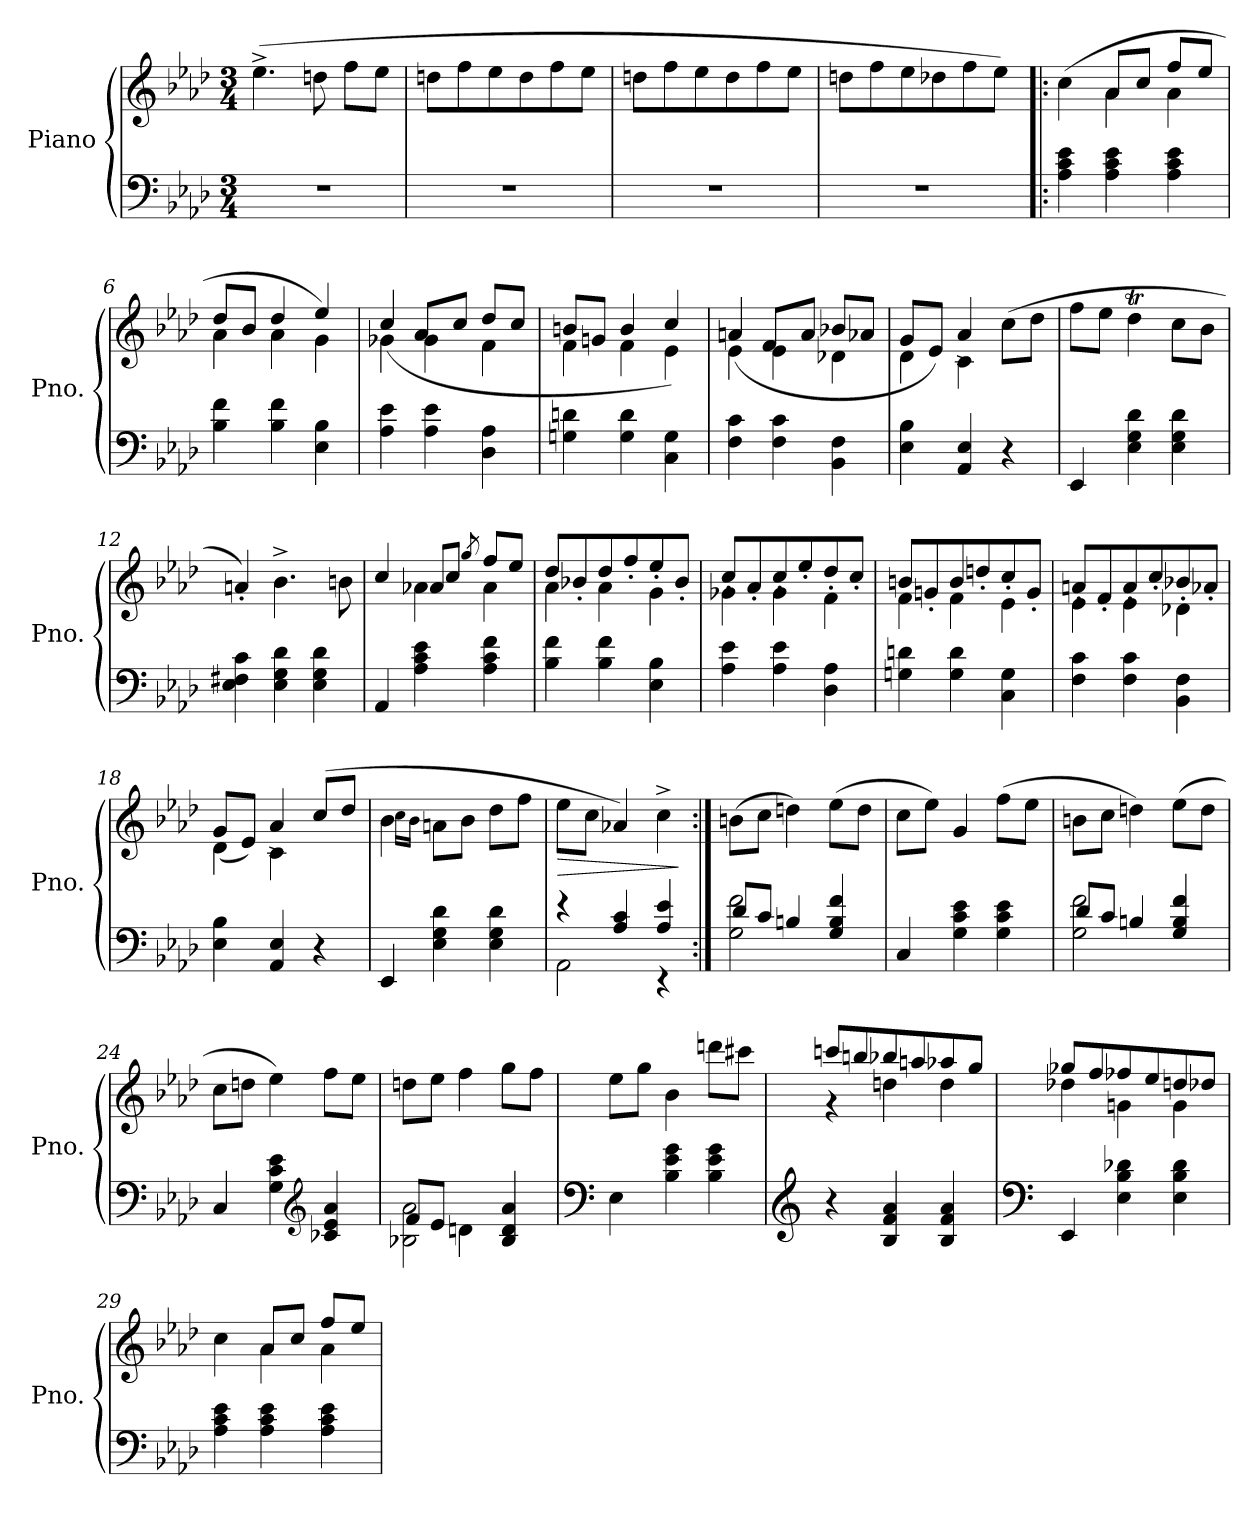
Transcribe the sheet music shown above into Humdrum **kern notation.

**kern	**kern	**dynam
*part1	*part1	*part1
*staff2	*staff1	*staff1/2
*I"Piano	*	*
*I'Pno.	*	*
*clefF4	*clefG2	*
*k[b-e-a-d-]	*k[b-e-a-d-]	*
*M3/4	*M3/4	*
*MM160	*MM160	*
=1	=1	=1
2.r	(>4.ee-^\	.
.	8ddn\	.
.	8ff\L	.
.	8ee-\J	.
=2	=2	=2
2.r	8ddn\L	.
.	8ff\	.
.	8ee-\	.
.	8dd\	.
.	8ff\	.
.	8ee-\J	.
=3	=3	=3
2.r	8ddn\L	.
.	8ff\	.
.	8ee-\	.
.	8dd\	.
.	8ff\	.
.	8ee-\J	.
=4	=4	=4
2.r	8ddn\L	.
.	8ff\	.
.	8ee-\	.
.	8dd-X\	.
.	8ff\	.
.	8ee-\J)	.
!!LO:LB:g=z
=5!|:	=5!|:	=5!|:
*	*^	*
4A-\ 4c\ 4e-\	(>4cc\	4ryy	.
4A-\ 4c\ 4e-\	4a-\	8a-/L	.
.	.	8cc/J	.
4A-\ 4c\ 4e-\	4a-\	8ff/L	.
.	.	8ee-/J	.
=6	=6	=6	=6
4B-\ 4f\	4a-\	8dd-/L	.
.	.	8b-/J	.
4B-\ 4f\	4a-\	4dd-/	.
4E-\ 4B-\	4g\)	4ee-/	.
=7	=7	=7	=7
4A-\ 4e-\	4g-X\	(>4cc/	.
4A-\ 4e-\	4g-\	8a-/L	.
.	.	8cc/J	.
4D-\ 4A-\	4f\	8dd-/L	.
.	.	8cc/J	.
=8	=8	=8	=8
4Gn\ 4dn\	4f\	8bn/L	.
.	.	8gn/J	.
4G\ 4d\	4f\	4b/	.
4C\ 4G\	4e-\	4cc/)	.
!!LO:LB:g=z	!!
=9	=9	=9	=9
4F\ 4c\	4e-\	(>4an/	.
4F\ 4c\	4e-\	8f/L	.
.	.	8a/J	.
4BB-\ 4F\	4d-X\	8b-X/L	.
.	.	8a-X/J	.
=10	=10	=10	=10
4E-\ 4B-\	4d-\	8g/L	.
.	.	8e-/J)	.
4AA-/ 4E-/	4c\	4a-^/	.
4r	(>8cc\L	4ryy	.
.	8dd-\J	.	.
*	*v	*v	*
=11	=11	=11
4EE-/	8ff\L	.
.	8ee-\J	.
4E-\ 4G\ 4d-\	4dd-T\	.
4E-\ 4G\ 4d-\	8cc\L	.
.	8b-\J	.
=12	=12	=12
4E-\ 4F#X\ 4c\	4an'/)	.
4E-\ 4G\ 4d-\	4.b-^\	.
4E-\ 4G\ 4d-\	.	.
.	8bn\	.
!!LO:LB:g=z
=13	=13	=13
*	*^	*
4AA-/	4cc/	4ryy	.
4A-\ 4c\ 4e-\	4a-X\	8a-/L	.
.	.	8cc/J	.
.	.	8qgg/	.
4A-\ 4c\ 4f\	4a-\	8ff/L	.
.	.	8ee-/J	.
=14	=14	=14	=14
4B-\ 4f\	4a-\	8dd-'/L	.
.	.	8b-X'/	.
4B-\ 4f\	4a-\	8dd-'/	.
.	.	8ff'/	.
4E-\ 4B-\	4g\	8ee-'/	.
.	.	8b-'/J	.
=15	=15	=15	=15
4A-\ 4e-\	4g-X\	8cc'/L	.
.	.	8a-'/	.
4A-\ 4e-\	4g-\	8cc'/	.
.	.	8ee-'/	.
4D-\ 4A-\	4f\	8dd-'/	.
.	.	8cc'/J	.
=16	=16	=16	=16
4Gn\ 4dn\	4f\	8bn'/L	.
.	.	8gn'/	.
4G\ 4d\	4f\	8b'/	.
.	.	8ddn'/	.
4C\ 4G\	4e-\	8cc'/	.
.	.	8g'/J	.
!!LO:LB:g=z	!!
=17	=17	=17	=17
4F\ 4c\	4e-\	8an'/L	.
.	.	8f'/	.
4F\ 4c\	4e-\	8a'/	.
.	.	8cc'/	.
4BB-\ 4F\	4d-X\	8b-X'/	.
.	.	8a-X'/J	.
=18	=18	=18	=18
4E-\ 4B-\	4d-\	(>8g/L	.
.	.	8e-/J)	.
4AA-/ 4E-/	4c\	4a-^/	.
4r	(>8cc/L	4ryy	.
.	8dd-/J	.	.
*	*v	*v	*
=19	=19	=19
4EE-/	4b-\	.
.	16qcc\LL	.
.	16qb-\JJ	.
4E-\ 4G\ 4d-\	8an\L	.
.	8b-\J	.
4E-\ 4G\ 4d-\	8dd-\L	.
.	8ff\J	.
=20	=20	=20
*^	*	*
!	!	!	!LO:HP:b
2AA-\	4re	8ee-\L	>
.	.	8cc\J	.
.	4A-/ 4c/	4a-X/)	.
4rEE	4A-/ 4e-/	4cc^\	.
*v	*v	*	*
.	.	]
!!LO:PB:g=z
=21:|!	=21:|!	=21:|!
*^	*	*
2G\ 2f\	8d-/L	(>8bn\L	.
.	8c/J	8cc\J	.
.	4Bn/	4ddn\)	.
4G/ 4B/ 4f/	4ryy	(>8ee-\L	.
.	.	8dd\J	.
*v	*v	*	*
=22	=22	=22
4C/	8cc\L	.
.	8ee-\J)	.
4G\ 4c\ 4e-\	4g/	.
4G\ 4c\ 4e-\	(>8ff\L	.
.	8ee-\J	.
=23	=23	=23
*^	*	*
2G\ 2f\	8d-/L	8bn\L	.
.	8c/J	8cc\J	.
.	4Bn/	4ddn\)	.
4G/ 4B/ 4f/	4ryy	(>8ee-\L	.
.	.	8dd\J	.
*v	*v	*	*
=24	=24	=24
4C/	8cc\L	.
.	8ddn\J	.
4G\ 4c\ 4e-\	4ee-\)	.
*clefG2	*	*
4c-X/ 4e-/ 4a-/	8ff\L	.
.	8ee-\J	.
!!LO:LB:g=z
=25	=25	=25
*^	*	*
2B-X\ 2a-\	8f/L	8ddn\L	.
.	8e-/J	8ee-\J	.
.	4dn\	4ff\	.
4B-/ 4d/ 4a-/	4ryy	8gg\L	.
.	.	8ff\J	.
*v	*v	*	*
=26	=26	=26
*clefF4	*	*
4E-\	8ee-\L	.
.	8gg\J	.
4B-\ 4e-\ 4g\	4b-\	.
4B-\ 4e-\ 4g\	8dddn\L	.
.	8ccc#X\J	.
=27	=27	=27
*clefG2	*	*
*	*^	*
4r	8cccn/L	4r	.
.	8bbn/	.	.
4B-/ 4f/ 4a-/	8bb-X/	4ddn\	.
.	8aan/	.	.
4B-/ 4f/ 4a-/	8aa-X/	4dd\	.
.	8gg/J	.	.
!!LO:LB:g=z	!!
=28	=28	=28	=28
*clefF4	*	*	*
4EE-/	8gg-X/L	4dd-X\	.
.	8ff/	.	.
4E-\ 4B-\ 4d-X\	8ff-X/	4gni\	.
.	8ee-/	.	.
4E-\ 4B-\ 4d-\	8ddn/	4g\	.
.	8dd-X/J	.	.
=29	=29	=29	=29
4A-\ 4c\ 4e-\	4cc\	4ryy	.
4A-\ 4c\ 4e-\	4a-\	8a-/L	.
.	.	8cc/J	.
4A-\ 4c\ 4e-\	4a-\	8ff/L	.
.	.	8ee-/J	.
*	*v	*v	*
=	=	=
*-	*-	*-
